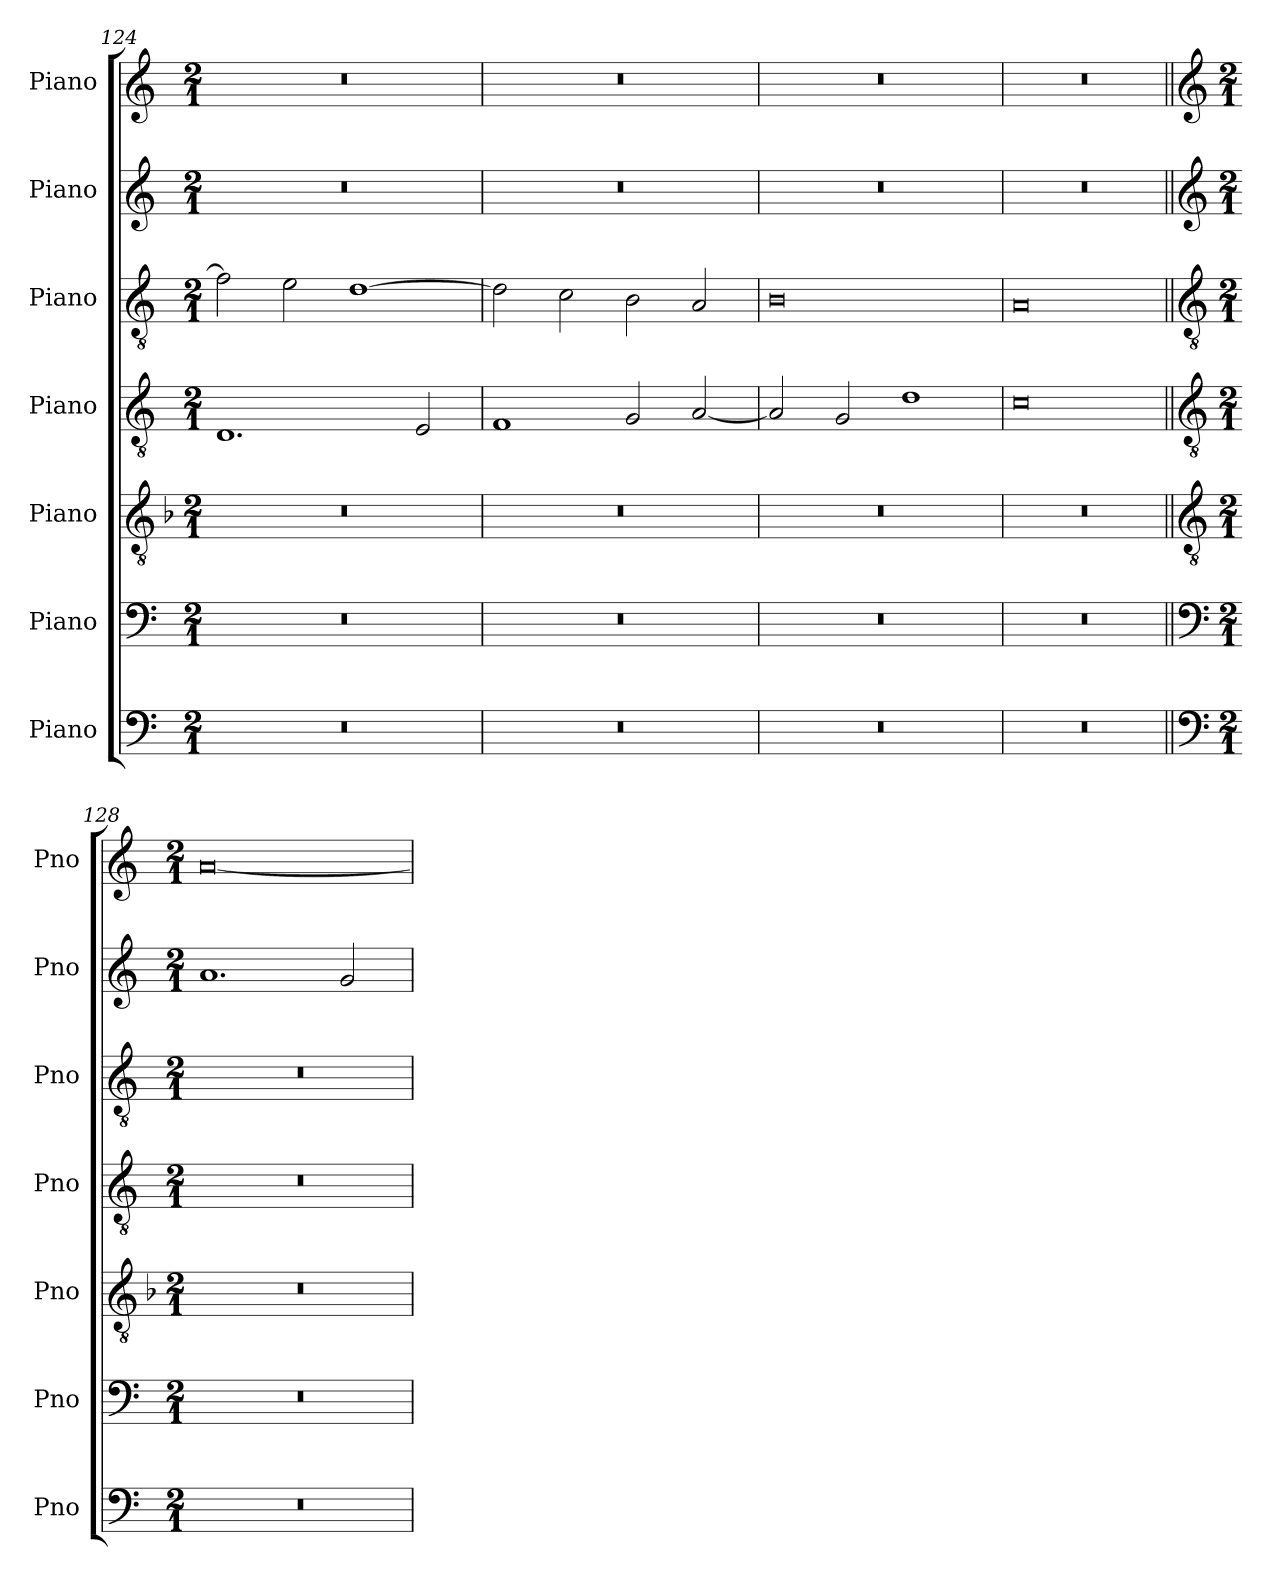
**kern	**kern	**kern	**kern	**kern	**kern	**kern
*part7	*part6	*part5	*part4	*part3	*part2	*part1
*staff7	*staff6	*staff5	*staff4	*staff3	*staff2	*staff1
*I"Piano	*I"Piano	*I"Piano	*I"Piano	*I"Piano	*I"Piano	*I"Piano
*I'Pno	*I'Pno	*I'Pno	*I'Pno	*I'Pno	*I'Pno	*I'Pno
*clefF4	*clefF4	*clefGv2	*clefGv2	*clefGv2	*clefG2	*clefG2
*k[]	*k[]	*k[b-]	*k[]	*k[]	*k[]	*k[]
*M2/1	*M2/1	*M2/1	*M2/1	*M2/1	*M2/1	*M2/1
=124	=124	=124	=124	=124	=124	=124
0r	0r	0r	1.D	2f\]	0r	0r
.	.	.	.	2e\	.	.
.	.	.	.	[1d	.	.
.	.	.	2E/	.	.	.
=125	=125	=125	=125	=125	=125	=125
0r	0r	0r	1F	2d\]	0r	0r
.	.	.	.	2c\	.	.
.	.	.	2G/	2B\	.	.
.	.	.	[2A/	2A/	.	.
=126	=126	=126	=126	=126	=126	=126
0r	0r	0r	2A/]	0B	0r	0r
.	.	.	2G/	.	.	.
.	.	.	1d	.	.	.
!!LO:LB:g=z
=127	=127	=127	=127	=127	=127	=127
0r	0r	0r	0c	0A	0r	0r
=128||	=128||	=128||	=128||	=128||	=128||	=128||
*clefF4	*clefF4	*clefGv2	*clefGv2	*clefGv2	*clefG2	*clefG2
*M2/1	*M2/1	*M2/1	*M2/1	*M2/1	*M2/1	*M2/1
0r	0r	0r	0r	0r	1.a	[0a
.	.	.	.	.	2g/	.
=	=	=	=	=	=	=
*-	*-	*-	*-	*-	*-	*-
